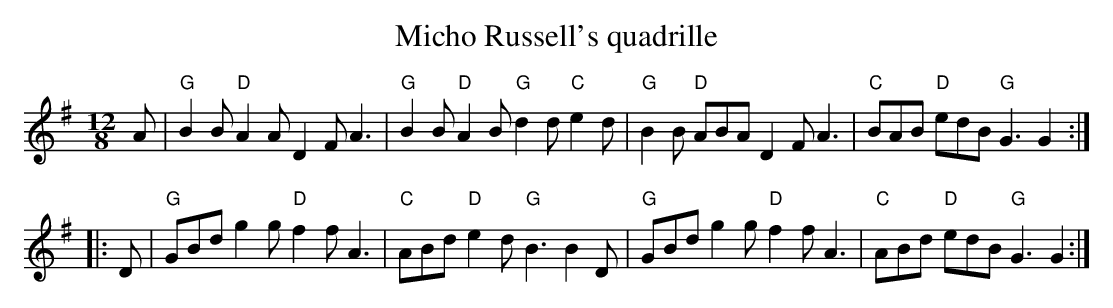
X:1
T:Micho Russell's quadrille
M:12/8
L:1/8
K:G
A|\
"G"B2B "D"A2A D2F A3|"G"B2B "D"A2B "G"d2d "C"e2d|"G"B2B "D"ABA D2F A3|\
"C"BAB "D"edB "G"G3 G2:|
|:D|\
"G"GBd g2g "D"f2f A3|"C"ABd "D"e2d "G"B3 B2D|"G"GBd g2g "D"f2f A3|\
"C"ABd "D"edB "G"G3 G2:|
